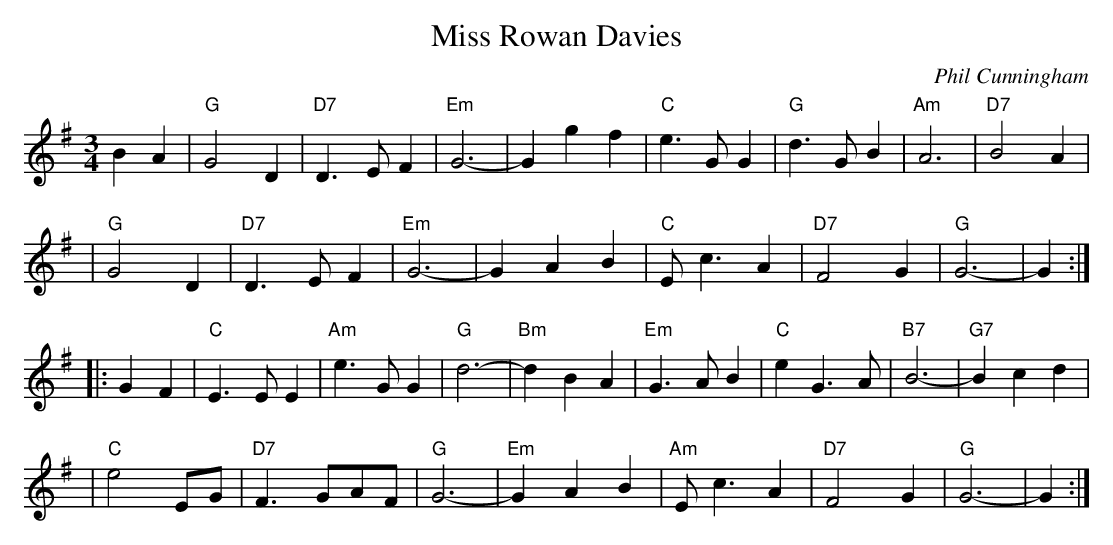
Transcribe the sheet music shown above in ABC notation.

X:1
T: Miss Rowan Davies
C: Phil Cunningham
M: 3/4
L: 1/8
K: G
B2A2 \
| "G"G4D2  | "D7"D3EF2 | "Em"G6- | G2g2f2 | "C"e3GG2 | "G"d3GB2  |"Am"A6  | "D7"B4A2 |
| "G"G4D2  | "D7"D3EF2 | "Em"G6- | G2A2B2 | "C"Ec3A2 | "D7"F4G2  | "G"G6- | G2 :|
|: G2F2 \
| "C"E3EE2 | "Am"e3GG2 | "G"d6- | "Bm"d2B2A2 | "Em"G3AB2 | "C"e2G3A |"B7"B6- | "G7"B2c2d2 |
| "C"e4EG  | "D7"F3GAF | "G"G6- | "Em"G2A2B2 | "Am"Ec3A2 | "D7"F4G2 | "G"G6- | G2 :|
